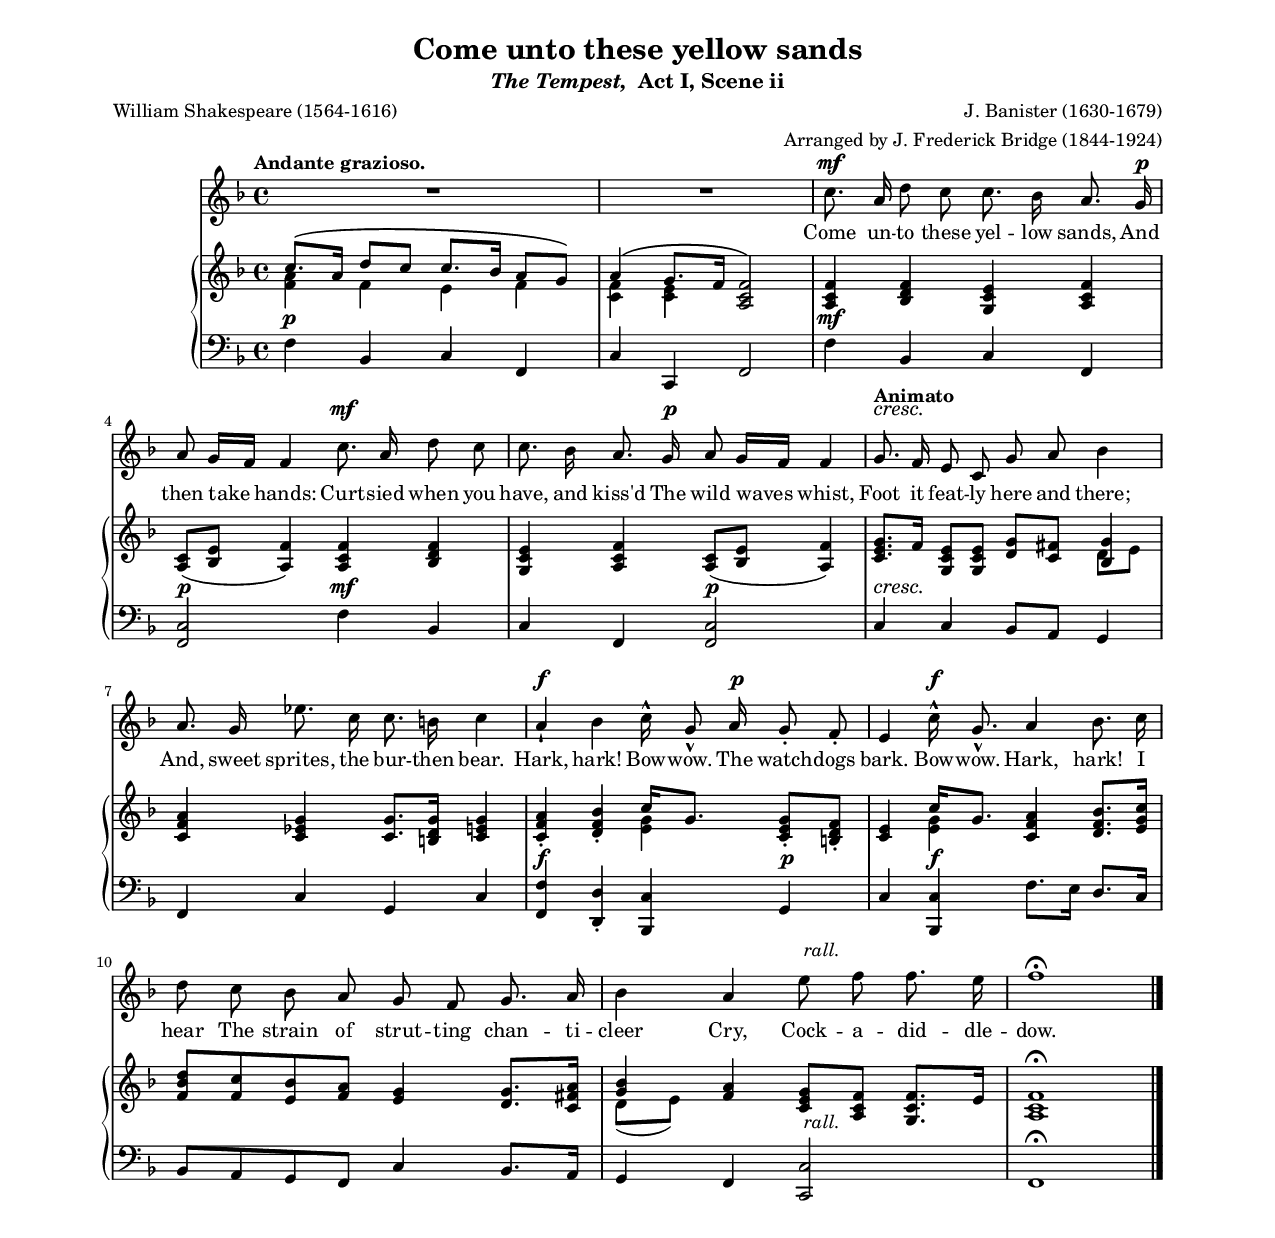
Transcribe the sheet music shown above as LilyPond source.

% !TEX TS-program = lilypond

\version "2.18.2"  % necessary for upgrading to future LilyPond versions.
\language "english"

\paper { 
	#(set-paper-size "letter")
	left-margin = 0.75 \in
	right-margin = 0.75 \in
	top-margin = 0.5 \in
	bottom-margin = 0.5 \in
	foot-separation = .5 \in        
}

#(set-global-staff-size 16)

    
\header {
	title = "Come unto these yellow sands"
	subtitle = \markup { \italic "The Tempest," " Act I, Scene ii"}
	poet = "William Shakespeare (1564-1616)"
	composer = "J. Banister (1630-1679)"
	arranger = "Arranged by J. Frederick Bridge (1844-1924)"

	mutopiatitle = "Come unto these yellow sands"
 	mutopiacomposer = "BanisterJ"
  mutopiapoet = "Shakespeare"
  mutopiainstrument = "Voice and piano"
  date = "1890"
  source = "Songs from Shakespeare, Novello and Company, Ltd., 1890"
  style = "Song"  
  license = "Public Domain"
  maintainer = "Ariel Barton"
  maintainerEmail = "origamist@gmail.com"
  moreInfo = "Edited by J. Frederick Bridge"
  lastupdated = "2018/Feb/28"
}


rall = \tweak DynamicText.self-alignment-X #LEFT #(make-dynamic-script #{ \markup { \normal-text \italic rall. } #})

expressiveMarks = \new Dynamics {
    \override DynamicTextSpanner.style = #'none
    \tempo "Andante grazioso."
    \tag #'Vocalist { s1 } \tag #'Piano { s4\p s2. } | 
    s1 | 
    s8.\mf s16 s2 s8. \tag #'Vocalist { s16\p } \tag #'Piano { s16 } | 
    \tag #'Vocalist { s8 } \tag #'Piano { s8\p } s8 s4 s8.\mf s16 s4 | \barNumberCheck #5
    s4 s8. \tag #'Vocalist { s16\p s8 } \tag #'Piano { s16 s8\p } s8 s4 | 
    \tempo "Animato" s8.\cresc s16\! s2. | 
    s1 | 
    s4\f s4.. \tag #'Vocalist { s16\p s8 } \tag #'Piano { s16 s8\p } s8 | 
    s4 s16\f s8. s2 | \barNumberCheck #10
    s1 | 
    s2 s8 \rall s4. | 
    s1 \bar "|." | 
}

VocalistMusic = {
  \autoBeamOff
	\key f \major
	R1*2 | 
	c''8. a'16 d''8 c'' c''8. bf'16 a'8. g'16 | 
	a'8 g'16[ f'] f'4 c''8. a'16 d''8 c'' | \barNumberCheck #5
	c''8. bf'16 a'8. g'16 a'8 g'16[ f'] f'4 | 
	g'8. f'16 e'8 c' g' a' bf'4 | 
	a'8. g'16 ef''8. c''16 c''8. b'16 c''4 | 
	a'\staccatissimo bf' c''16-^ g'8-^ a'16 g'8\staccato f'\staccato | 
	e'4 c''16-^ g'8.-^ a'4 bf'8. c''16 | \barNumberCheck #10
	d''8 c'' bf' a' g' f' g'8. a'16 | 
	bf'4 a' e''8 f'' f''8. e''16 | 
	f''1\fermata | 
}

Words = \lyricmode{
	Come un -- to these yel -- low sands,
			 And then take hands:
	Curt -- sied when you have, and kiss'd
			 The wild waves whist,
	Foot it feat -- ly here and there;
	And, sweet sprites, the bur -- then bear.
			 Hark, hark!
	Bow -- wow.
			 The watch -- dogs bark.
	Bow -- wow.
			 Hark, hark! I hear
			 The strain of strut -- ting chan -- ti -- cleer
			 Cry, Cock -- a -- did -- dle -- dow.
}

PianoUpMusic = \relative c'' {
  \key f \major
  << { c8.\( a16 d8 c8 c8. bf16 a8 g8\) } \\ { <f a>4 f4 e f } >> | 
  << { a4\( g8. f16 <a, c f>2\) } \\ { <c f>4 <c e>4 } >> | 
  <a c f>4 <bf d f> <g c e> <a c f> | 
  <a c>8( <bf e> <a f'>4) <a c f>4 <bf d f>4 | \barNumberCheck #5
  <g c e> <a c f> <a c>8( <bf e> <a f'>4) | 
  <c e g>8. f16 <g, c e>8 <g c e> <d' g> <c fs> << { <bf g'>4 } \\ { d8 e } >> | 
  <c f a>4 <c ef g> <c g'>8. <b d g>16 <c e g>4 | 
  <c f a>\staccato <d f bf>\staccato << { c'16 g8. } \\ { <e g>4 } >> <c e g>8\staccato <b d f>8\staccato | 
  <c e>4 << { c'16 g8. } \\ { <e g>4 } >> <c f a>4 <d f bf>8. <e g c>16 | \barNumberCheck #10
  <f bf d>8 <f c'> <e bf'> <f a> <e g>4 <d g>8. <c fs a>16 | 
  << { <g' bf>4 } \\ { d8([ e]) } >> <f a>4 <c e g>8 <a c f> <g c f>8. e'16 | 
  <a, c f>1\fermata | 
}

PianoDownMusic = {
	\key f \major
	f4 bf, c f, | 
	c c, f,2 | 
	f4 bf, c f, | 
	< f, c >2 f4 bf, | \barNumberCheck #5
	c f, < f, c >2 | 
	c4 c bf,8 a, g,4 | 
	f, c g, c | 
	< f, f > < d, d >-. < bf,, c > g, | 
	c < bf,, c > f8. e16 d8. c16 | \barNumberCheck #10
	bf,8 a, g, f, c4 bf,8. a,16 | 
	g,4 f, < c, c >2 | 
	f,1\fermata | 
}

\score { 
	<<  

		\keepWithTag #'Vocalist \expressiveMarks
	
		\new Staff = "vocalist" <<
				\set Staff.midiInstrument = #"flute"
				\new Voice = "vocalist" {
						\compressFullBarRests
						\clef treble
						\VocalistMusic
				}
		>>
		\new Lyrics \lyricsto "vocalist" { \Words }
		
		\new PianoStaff = "Piano" <<
				\set PianoStaff.midiInstrument = #"acoustic grand"
				\new Staff = "Piano.up" { \clef treble \PianoUpMusic }
				\keepWithTag #'Piano \expressiveMarks
				\new Staff = "Piano.down" { \clef bass \PianoDownMusic }
		>>
	>>
	\layout { }
	\midi {  }
}%% end of score-block 
